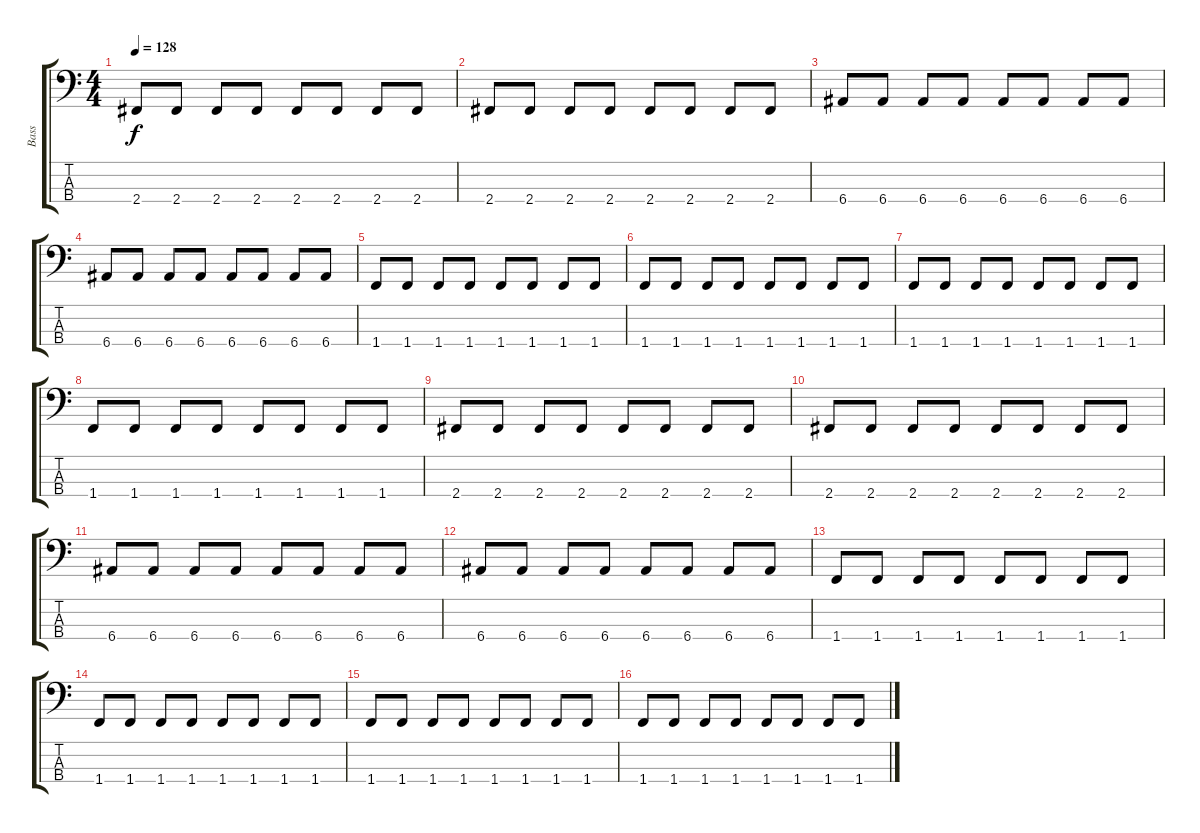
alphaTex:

\track ("Bass" "Bass") {instrument electricbassfinger}
\staff {score tabs}
\tuning (G2 D2 A1 E1) {hide}
\ts (4 4)
\tempo 128
\clef f4
\ks c
2.4.8{dy f} 2.4.8 2.4.8 2.4.8 2.4.8 2.4.8 2.4.8 2.4.8 |
2.4.8 2.4.8 2.4.8 2.4.8 2.4.8 2.4.8 2.4.8 2.4.8 |
6.4.8 6.4.8 6.4.8 6.4.8 6.4.8 6.4.8 6.4.8 6.4.8 |
6.4.8 6.4.8 6.4.8 6.4.8 6.4.8 6.4.8 6.4.8 6.4.8 |
1.4.8 1.4.8 1.4.8 1.4.8 1.4.8 1.4.8 1.4.8 1.4.8 |
1.4.8 1.4.8 1.4.8 1.4.8 1.4.8 1.4.8 1.4.8 1.4.8 |
1.4.8 1.4.8 1.4.8 1.4.8 1.4.8 1.4.8 1.4.8 1.4.8 |
1.4.8 1.4.8 1.4.8 1.4.8 1.4.8 1.4.8 1.4.8 1.4.8 |
2.4.8 2.4.8 2.4.8 2.4.8 2.4.8 2.4.8 2.4.8 2.4.8 |
2.4.8 2.4.8 2.4.8 2.4.8 2.4.8 2.4.8 2.4.8 2.4.8 |
6.4.8 6.4.8 6.4.8 6.4.8 6.4.8 6.4.8 6.4.8 6.4.8 |
6.4.8 6.4.8 6.4.8 6.4.8 6.4.8 6.4.8 6.4.8 6.4.8 |
1.4.8 1.4.8 1.4.8 1.4.8 1.4.8 1.4.8 1.4.8 1.4.8 |
1.4.8 1.4.8 1.4.8 1.4.8 1.4.8 1.4.8 1.4.8 1.4.8 |
1.4.8 1.4.8 1.4.8 1.4.8 1.4.8 1.4.8 1.4.8 1.4.8 |
1.4.8 1.4.8 1.4.8 1.4.8 1.4.8 1.4.8 1.4.8 1.4.8
